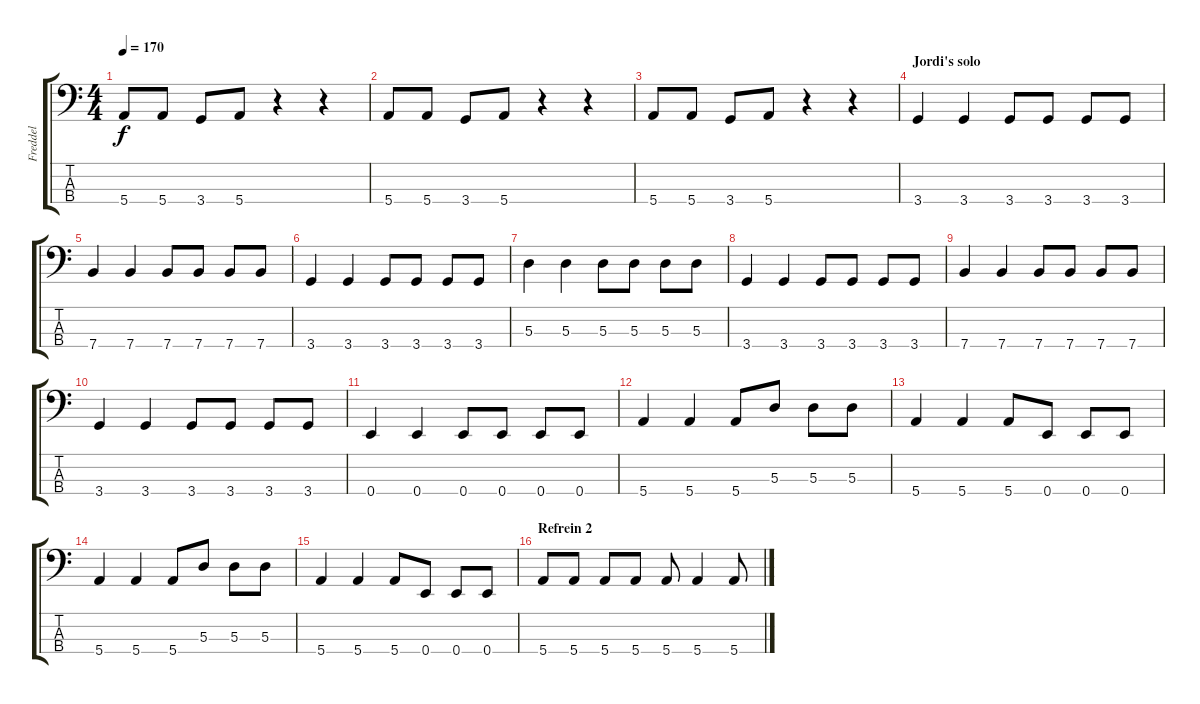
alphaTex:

\track ("Freddel" "Freddel") {instrument electricbassfinger}
\staff {score tabs}
\tuning (G2 D2 A1 E1) {hide}
\ts (4 4)
\tempo 170
\clef f4
\ks c
5.4.8{dy f} 5.4.8 3.4.8 5.4.8 r.4 r.4 |
5.4.8 5.4.8 3.4.8 5.4.8 r.4 r.4 |
5.4.8 5.4.8 3.4.8 5.4.8 r.4 r.4 |
\section ("" "Jordi's solo")
3.4.4 3.4.4 3.4.8 3.4.8 3.4.8 3.4.8 |
7.4.4 7.4.4 7.4.8 7.4.8 7.4.8 7.4.8 |
3.4.4 3.4.4 3.4.8 3.4.8 3.4.8 3.4.8 |
5.3.4 5.3.4 5.3.8 5.3.8 5.3.8 5.3.8 |
3.4.4 3.4.4 3.4.8 3.4.8 3.4.8 3.4.8 |
7.4.4 7.4.4 7.4.8 7.4.8 7.4.8 7.4.8 |
3.4.4 3.4.4 3.4.8 3.4.8 3.4.8 3.4.8 |
0.4.4 0.4.4 0.4.8 0.4.8 0.4.8 0.4.8 |
5.4.4 5.4.4 5.4.8 5.3.8 5.3.8 5.3.8 |
5.4.4 5.4.4 5.4.8 0.4.8 0.4.8 0.4.8 |
5.4.4 5.4.4 5.4.8 5.3.8 5.3.8 5.3.8 |
5.4.4 5.4.4 5.4.8 0.4.8 0.4.8 0.4.8 |
\section ("" "Refrein 2")
5.4.8 5.4.8 5.4.8 5.4.8 5.4.8 5.4.4 5.4.8
